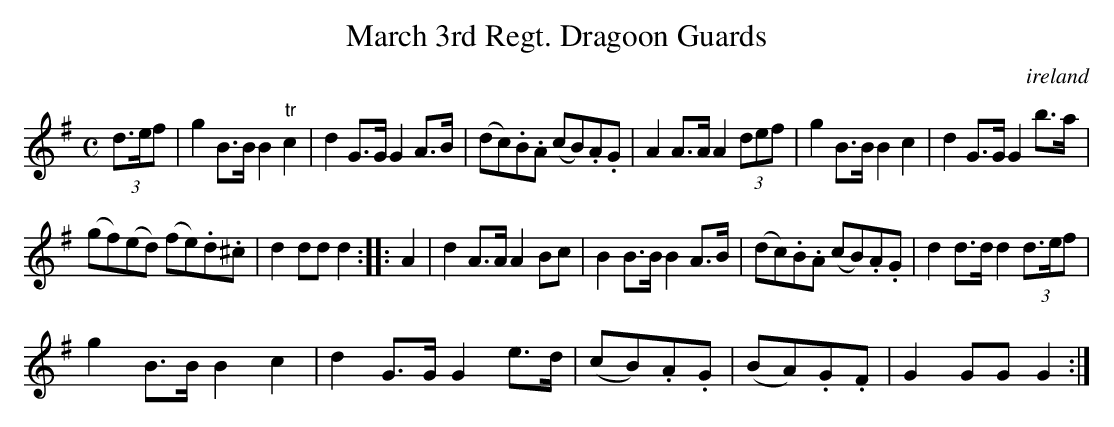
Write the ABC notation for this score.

X:1
T:March 3rd Regt. Dragoon Guards
O:ireland
M:C
K:G
(3d>ef|\
g2B>B B2"tr"c2| d2G>G G2A>B| \
(dc).B.A (cB).A.G| A2A>A A2(3def|\
g2B>B B2c2| d2G>G G2b>a|
(gf)(ed) (fe).d.^c| d2dd d2::\
A2|\
d2A>A A2Bc| B2B>B B2A>B| (dc).B.A (cB).A.G| d2d>d d2(3d>ef|
g2B>B B2c2| d2G>G G2e>d| (cB).A.G| (BA).G.F| G2GG G2:|
